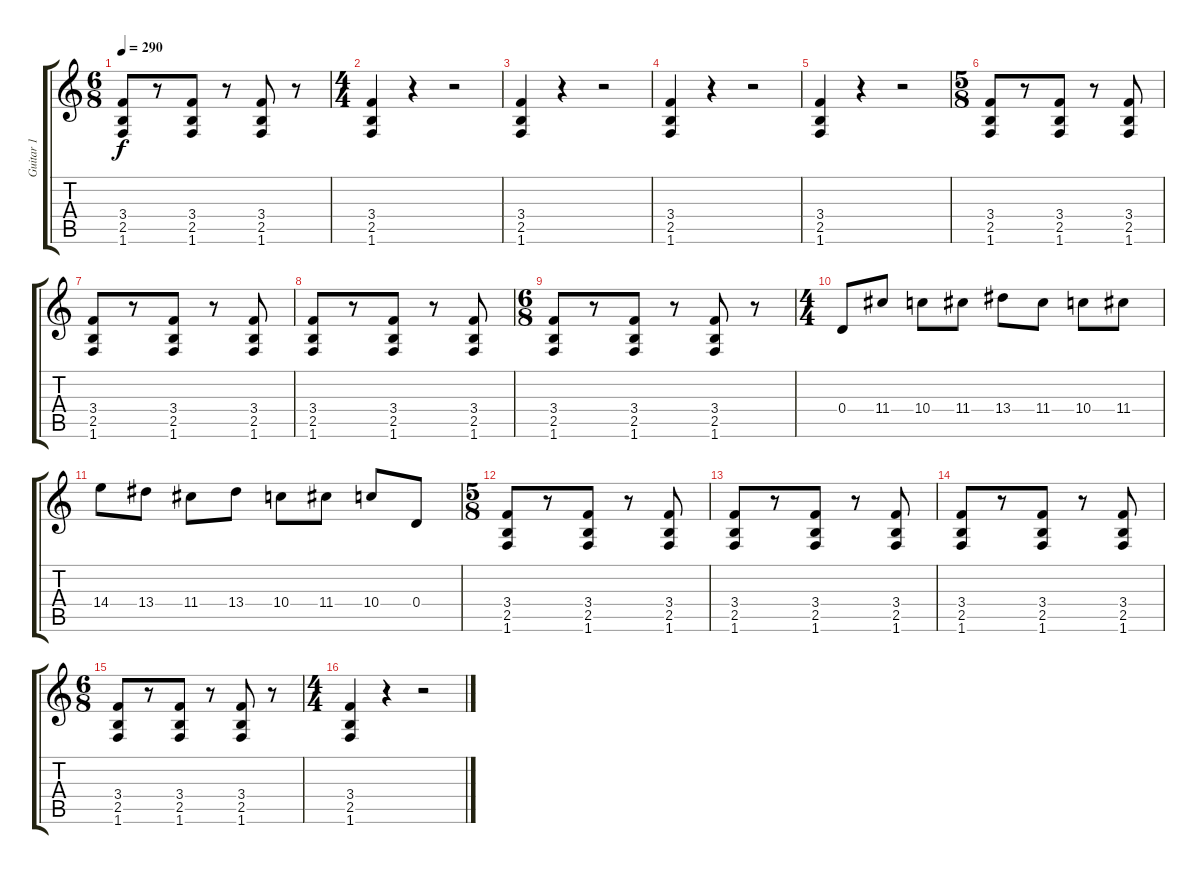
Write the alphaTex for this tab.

\track ("Guitar 1" "Guitar 1") {instrument distortionguitar}
\staff {score tabs}
\tuning (E4 B3 G3 D3 A2 E2) {hide}
\ts (6 8)
\tempo 290
\clef g2
\ks c
(3.4 2.5 1.6).8{dy f} r.8 (3.4 2.5 1.6).8 r.8 (3.4 2.5 1.6).8 r.8 |
\ts (4 4)
(3.4 2.5 1.6).4 r.4 r.2 |
(3.4 2.5 1.6).4 r.4 r.2 |
(3.4 2.5 1.6).4 r.4 r.2 |
(3.4 2.5 1.6).4 r.4 r.2 |
\ts (5 8)
(3.4 2.5 1.6).8 r.8 (3.4 2.5 1.6).8 r.8 (3.4 2.5 1.6).8 |
(3.4 2.5 1.6).8 r.8 (3.4 2.5 1.6).8 r.8 (3.4 2.5 1.6).8 |
(3.4 2.5 1.6).8 r.8 (3.4 2.5 1.6).8 r.8 (3.4 2.5 1.6).8 |
\ts (6 8)
(3.4 2.5 1.6).8 r.8 (3.4 2.5 1.6).8 r.8 (3.4 2.5 1.6).8 r.8 |
\ts (4 4)
0.4.8 11.4.8 10.4.8 11.4.8 13.4.8 11.4.8 10.4.8 11.4.8 |
14.4.8 13.4.8 11.4.8 13.4.8 10.4.8 11.4.8 10.4.8 0.4.8 |
\ts (5 8)
(3.4 2.5 1.6).8 r.8 (3.4 2.5 1.6).8 r.8 (3.4 2.5 1.6).8 |
(3.4 2.5 1.6).8 r.8 (3.4 2.5 1.6).8 r.8 (3.4 2.5 1.6).8 |
(3.4 2.5 1.6).8 r.8 (3.4 2.5 1.6).8 r.8 (3.4 2.5 1.6).8 |
\ts (6 8)
(3.4 2.5 1.6).8 r.8 (3.4 2.5 1.6).8 r.8 (3.4 2.5 1.6).8 r.8 |
\ts (4 4)
(3.4 2.5 1.6).4 r.4 r.2
